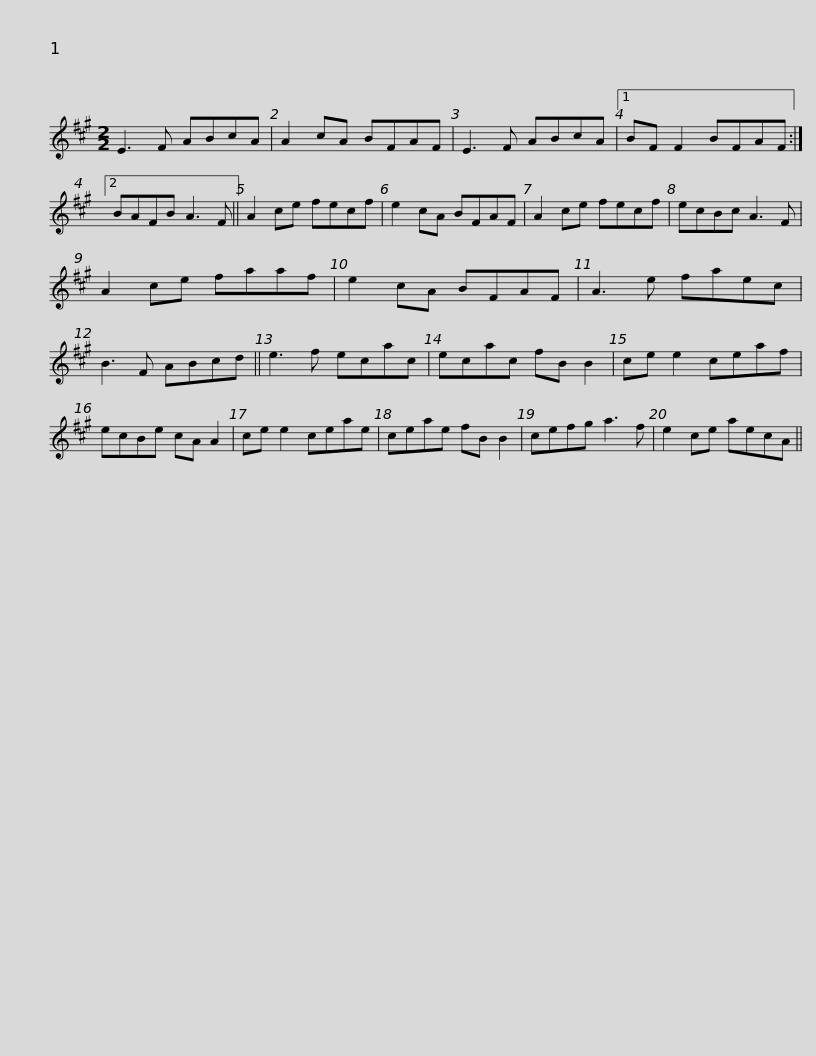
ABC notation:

X:1
L:1/8
M:2/2
I:linebreak $
K:A
V:1 treble
V:1
 E3 F ABcA | A2 cA BFAF | E3 F ABcA |1 BF F2 BFAF :|2 BAFB A3 F || %5
 A2 ce fecf |$ e2 cA BFAF | A2 ce fecf | ecBc A3 F | A2 ce faaf | %10
 e2 cA BFAF | A3 e faec |$ B3 F ABcd || e3 f ecac | ecac fB B2 | %15
 ce e2 ceaf | ecBe cA A2 | ce e2 ceae |$ ceae fB B2 | cefg a3 f | %20
 e2 ce aecA || %21
